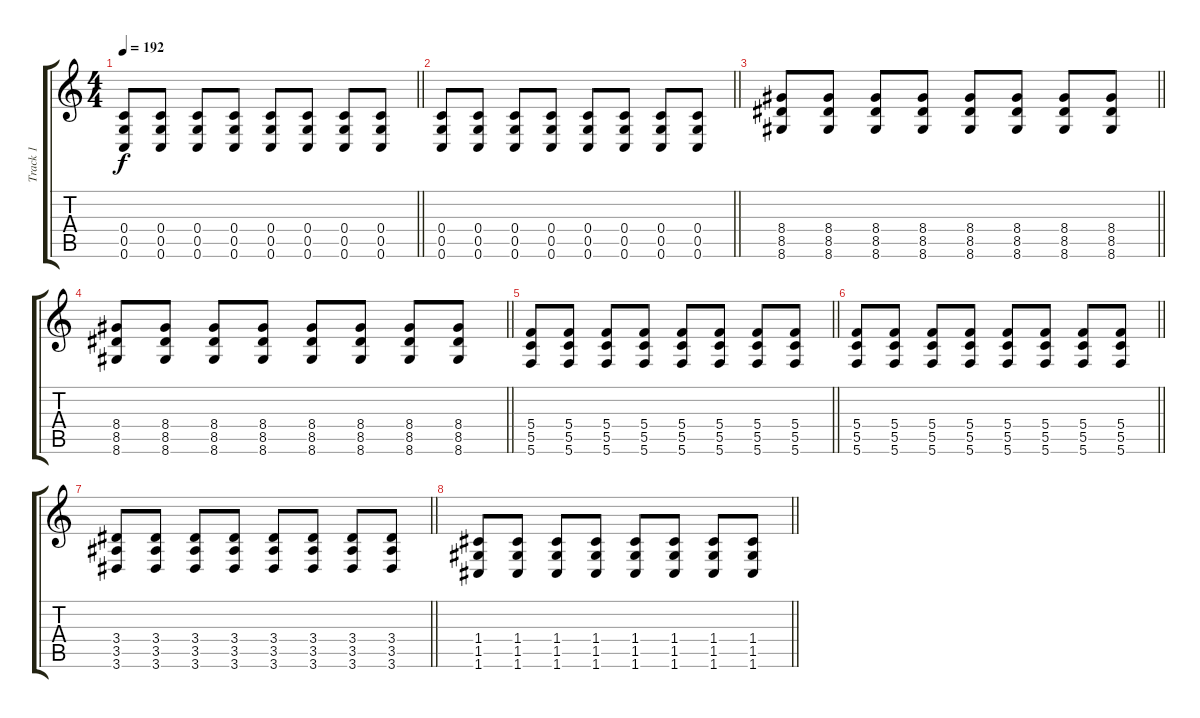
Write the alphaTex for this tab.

\track ("Track 1" "Track 1") {instrument distortionguitar}
\staff {score tabs}
\tuning (D4 A3 F3 C3 G2 C2) {hide}
\ts (4 4)
\tempo 192
\clef g2
\barLineRight lightlight
\ks c
(0.4 0.5 0.6).8{dy f} (0.4 0.5 0.6).8 (0.4 0.5 0.6).8 (0.4 0.5 0.6).8 (0.4 0.5 0.6).8 (0.4 0.5 0.6).8 (0.4 0.5 0.6).8 (0.4 0.5 0.6).8 |
\barLineRight lightlight
(0.4 0.5 0.6).8 (0.4 0.5 0.6).8 (0.4 0.5 0.6).8 (0.4 0.5 0.6).8 (0.4 0.5 0.6).8 (0.4 0.5 0.6).8 (0.4 0.5 0.6).8 (0.4 0.5 0.6).8 |
\barLineRight lightlight
(8.4 8.5 8.6).8 (8.4 8.5 8.6).8 (8.4 8.5 8.6).8 (8.4 8.5 8.6).8 (8.4 8.5 8.6).8 (8.4 8.5 8.6).8 (8.4 8.5 8.6).8 (8.4 8.5 8.6).8 |
\barLineRight lightlight
(8.4 8.5 8.6).8 (8.4 8.5 8.6).8 (8.4 8.5 8.6).8 (8.4 8.5 8.6).8 (8.4 8.5 8.6).8 (8.4 8.5 8.6).8 (8.4 8.5 8.6).8 (8.4 8.5 8.6).8 |
\barLineRight lightlight
(5.4 5.5 5.6).8 (5.4 5.5 5.6).8 (5.4 5.5 5.6).8 (5.4 5.5 5.6).8 (5.4 5.5 5.6).8 (5.4 5.5 5.6).8 (5.4 5.5 5.6).8 (5.4 5.5 5.6).8 |
\barLineRight lightlight
(5.4 5.5 5.6).8 (5.4 5.5 5.6).8 (5.4 5.5 5.6).8 (5.4 5.5 5.6).8 (5.4 5.5 5.6).8 (5.4 5.5 5.6).8 (5.4 5.5 5.6).8 (5.4 5.5 5.6).8 |
\barLineRight lightlight
(3.4 3.5 3.6).8 (3.4 3.5 3.6).8 (3.4 3.5 3.6).8 (3.4 3.5 3.6).8 (3.4 3.5 3.6).8 (3.4 3.5 3.6).8 (3.4 3.5 3.6).8 (3.4 3.5 3.6).8 |
\barLineRight lightlight
(1.4 1.5 1.6).8 (1.4 1.5 1.6).8 (1.4 1.5 1.6).8 (1.4 1.5 1.6).8 (1.4 1.5 1.6).8 (1.4 1.5 1.6).8 (1.4 1.5 1.6).8 (1.4 1.5 1.6).8
